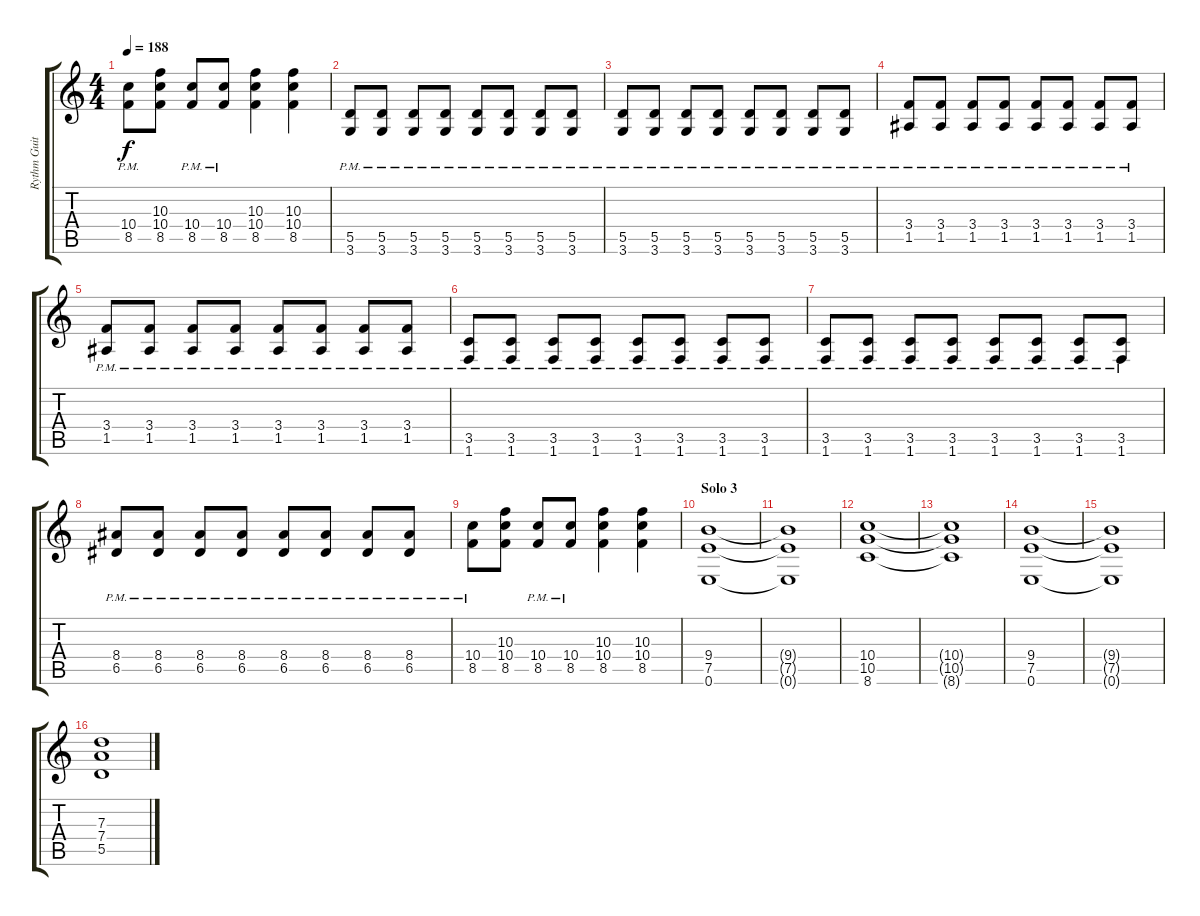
\track ("Rythm Guitar 1" "Rythm Guit") {instrument distortionguitar}
\staff {score tabs}
\tuning (E4 B3 G3 D3 A2 E2) {hide}
\ts (4 4)
\tempo 188
\clef g2
\ks c
(10.4{pm} 8.5{pm}).8{dy f} (10.3 10.4 8.5).8 (10.4{pm} 8.5{pm}).8 (10.4{pm} 8.5{pm}).8 (10.3 10.4 8.5).4 (10.3 10.4 8.5).4 |
(5.5{pm} 3.6{pm}).8 (5.5{pm} 3.6{pm}).8 (5.5{pm} 3.6{pm}).8 (5.5{pm} 3.6{pm}).8 (5.5{pm} 3.6{pm}).8 (5.5{pm} 3.6{pm}).8 (5.5{pm} 3.6{pm}).8 (5.5{pm} 3.6{pm}).8 |
(5.5{pm} 3.6{pm}).8 (5.5{pm} 3.6{pm}).8 (5.5{pm} 3.6{pm}).8 (5.5{pm} 3.6{pm}).8 (5.5{pm} 3.6{pm}).8 (5.5{pm} 3.6{pm}).8 (5.5{pm} 3.6{pm}).8 (5.5{pm} 3.6{pm}).8 |
(3.4{pm} 1.5{pm}).8 (3.4{pm} 1.5{pm}).8 (3.4{pm} 1.5{pm}).8 (3.4{pm} 1.5{pm}).8 (3.4{pm} 1.5{pm}).8 (3.4{pm} 1.5{pm}).8 (3.4{pm} 1.5{pm}).8 (3.4{pm} 1.5{pm}).8 |
(3.4{pm} 1.5{pm}).8 (3.4{pm} 1.5{pm}).8 (3.4{pm} 1.5{pm}).8 (3.4{pm} 1.5{pm}).8 (3.4{pm} 1.5{pm}).8 (3.4{pm} 1.5{pm}).8 (3.4{pm} 1.5{pm}).8 (3.4{pm} 1.5{pm}).8 |
(3.5{pm} 1.6{pm}).8 (3.5{pm} 1.6{pm}).8 (3.5{pm} 1.6{pm}).8 (3.5{pm} 1.6{pm}).8 (3.5{pm} 1.6{pm}).8 (3.5{pm} 1.6{pm}).8 (3.5{pm} 1.6{pm}).8 (3.5{pm} 1.6{pm}).8 |
(3.5{pm} 1.6{pm}).8 (3.5{pm} 1.6{pm}).8 (3.5{pm} 1.6{pm}).8 (3.5{pm} 1.6{pm}).8 (3.5{pm} 1.6{pm}).8 (3.5{pm} 1.6{pm}).8 (3.5{pm} 1.6{pm}).8 (3.5{pm} 1.6{pm}).8 |
(8.4{pm} 6.5{pm}).8 (8.4{pm} 6.5{pm}).8 (8.4{pm} 6.5{pm}).8 (8.4{pm} 6.5{pm}).8 (8.4{pm} 6.5{pm}).8 (8.4{pm} 6.5{pm}).8 (8.4{pm} 6.5{pm}).8 (8.4{pm} 6.5{pm}).8 |
(10.4{pm} 8.5{pm}).8 (10.3 10.4 8.5).8 (10.4{pm} 8.5{pm}).8 (10.4{pm} 8.5{pm}).8 (10.3 10.4 8.5).4 (10.3 10.4 8.5).4 |
\section ("" "Solo 3")
(9.4 7.5 0.6).1 |
(9.4{t} 7.5{t} 0.6{t}).1 |
(10.4 10.5 8.6).1 |
(10.4{t} 10.5{t} 8.6{t}).1 |
(9.4 7.5 0.6).1 |
(9.4{t} 7.5{t} 0.6{t}).1 |
(7.3 7.4 5.5).1
